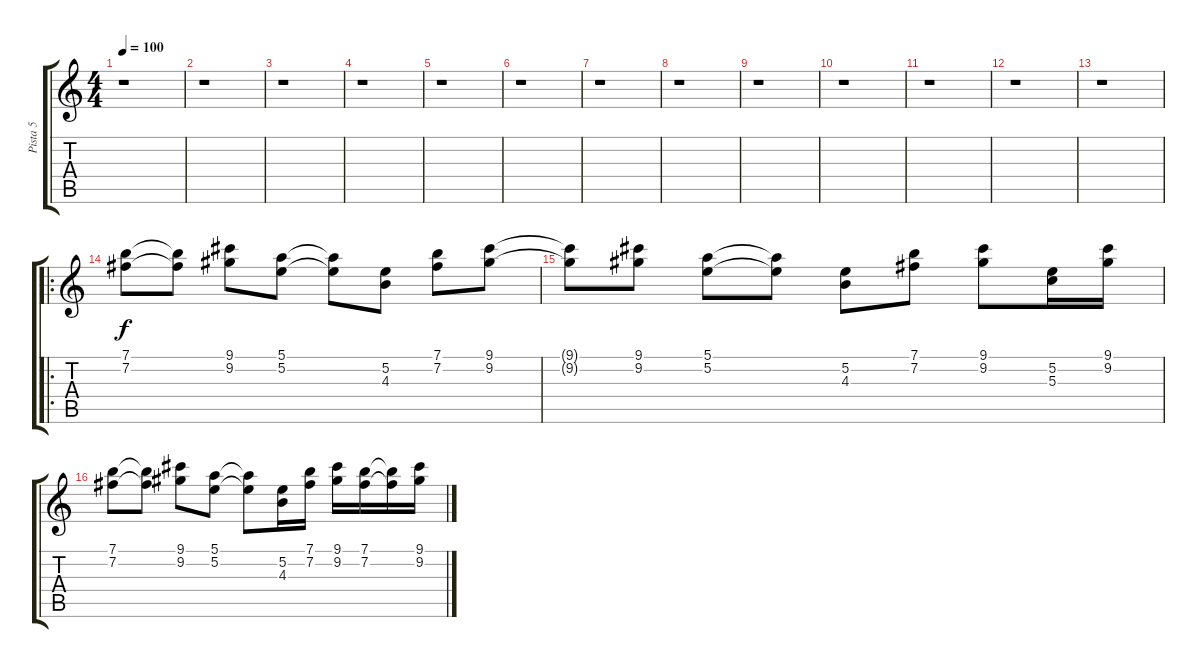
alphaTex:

\track ("Pista 5" "Pista 5") {instrument overdrivenguitar}
\staff {score tabs}
\tuning (E4 B3 G3 D3 A2 E2) {hide}
\ts (4 4)
\tempo 100
\clef g2
\ks c
r.1{dy f} |
r.1 |
r.1 |
r.1 |
r.1 |
r.1 |
r.1 |
r.1 |
r.1 |
r.1 |
r.1 |
r.1 |
r.1 |
\ro
(7.1 7.2).8 (7.1{t} 7.2{t}).8 (9.1 9.2).8 (5.1 5.2).8 (5.1{t} 5.2{t}).8 (5.2 4.3).8 (7.1 7.2).8 (9.1 9.2).8 |
(9.1{t} 9.2{t}).8 (9.1 9.2).8 (5.1 5.2).8 (5.1{t} 5.2{t}).8 (5.2 4.3).8 (7.1 7.2).8 (9.1 9.2).8 (5.2 5.3).16 (9.1 9.2).16 |
(7.1 7.2).8 (7.1{t} 7.2{t}).8 (9.1 9.2).8 (5.1 5.2).8 (5.1{t} 5.2{t}).8 (5.2 4.3).16 (7.1 7.2).16 (9.1 9.2).16 (7.1 7.2).16 (7.1{t} 7.2{t}).16 (9.1 9.2).16
